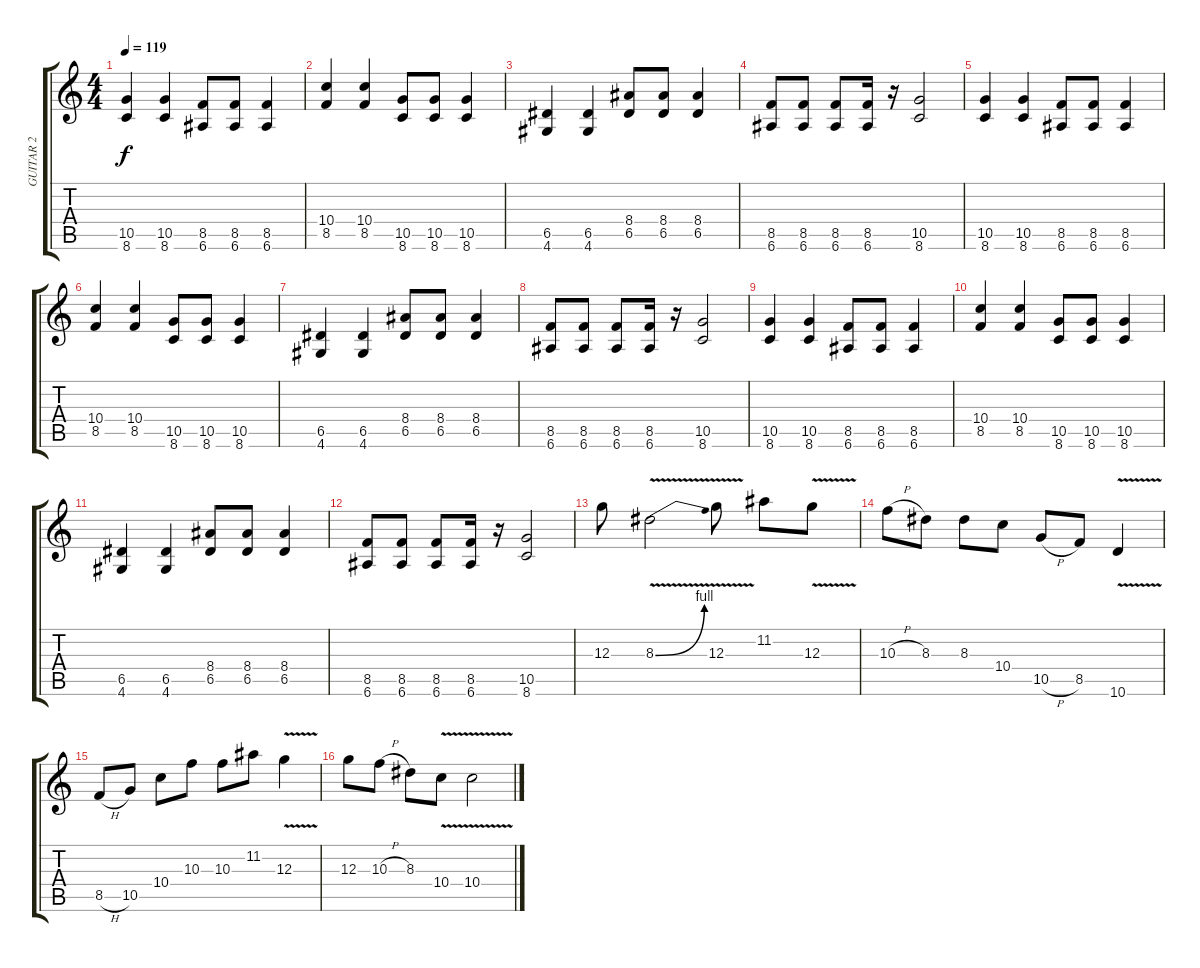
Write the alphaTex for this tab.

\track ("GUITAR 2" "GUITAR 2") {instrument distortionguitar}
\staff {score tabs}
\tuning (E4 B3 G3 D3 A2 E2) {hide}
\ts (4 4)
\tempo 119
\clef g2
\ks c
(10.5 8.6).4{dy f instrument distortionguitar} (10.5 8.6).4 (8.5 6.6).8 (8.5 6.6).8 (8.5 6.6).4 |
(10.4 8.5).4 (10.4 8.5).4 (10.5 8.6).8 (10.5 8.6).8 (10.5 8.6).4 |
(6.5 4.6).4 (6.5 4.6).4 (8.4 6.5).8 (8.4 6.5).8 (8.4 6.5).4 |
(8.5 6.6).8 (8.5 6.6).8 (8.5 6.6).8 (8.5 6.6).16 r.16 (10.5 8.6).2 |
(10.5 8.6).4 (10.5 8.6).4 (8.5 6.6).8 (8.5 6.6).8 (8.5 6.6).4 |
(10.4 8.5).4 (10.4 8.5).4 (10.5 8.6).8 (10.5 8.6).8 (10.5 8.6).4 |
(6.5 4.6).4 (6.5 4.6).4 (8.4 6.5).8 (8.4 6.5).8 (8.4 6.5).4 |
(8.5 6.6).8 (8.5 6.6).8 (8.5 6.6).8 (8.5 6.6).16 r.16 (10.5 8.6).2 |
(10.5 8.6).4 (10.5 8.6).4 (8.5 6.6).8 (8.5 6.6).8 (8.5 6.6).4 |
(10.4 8.5).4 (10.4 8.5).4 (10.5 8.6).8 (10.5 8.6).8 (10.5 8.6).4 |
(6.5 4.6).4 (6.5 4.6).4 (8.4 6.5).8 (8.4 6.5).8 (8.4 6.5).4 |
(8.5 6.6).8 (8.5 6.6).8 (8.5 6.6).8 (8.5 6.6).16 r.16 (10.5 8.6).2 |
12.3.8 8.3{be (bend 0 0 60 4) v}.2 12.3{v}.8 11.2.8 12.3{v}.8 |
10.3{h}.8 8.3.8 8.3.8 10.4.8 10.5{h}.8 8.5.8 10.6{v}.4 |
8.5{h}.8 10.5.8 10.4.8 10.3.8 10.3.8 11.2.8 12.3{v}.4 |
12.3.8 10.3{h}.8 8.3.8 10.4{v}.8 10.4{v}.2
